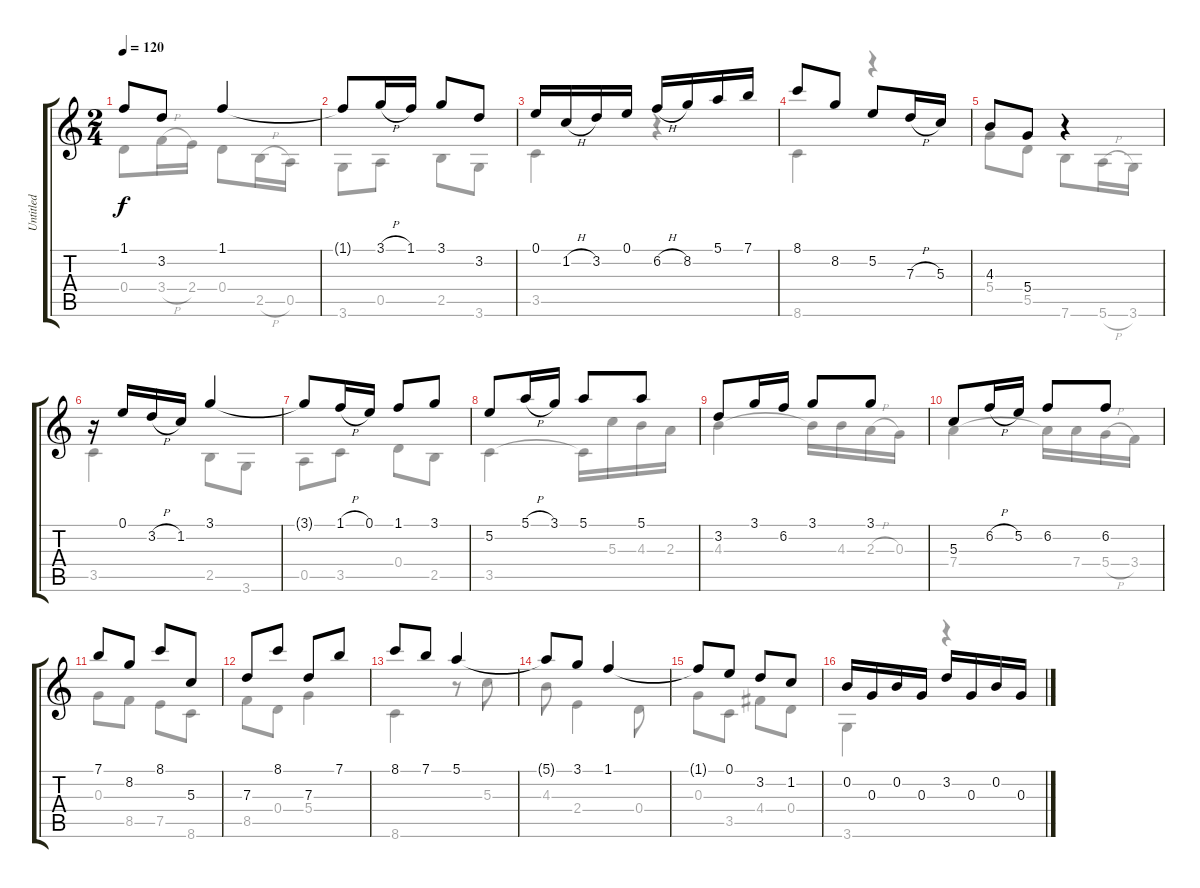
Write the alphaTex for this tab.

\track ("Untitled" "Untitled") {instrument acousticguitarnylon}
\staff {score tabs}
\tuning (E4 B3 G3 D3 A2 E2) {hide}
\voice
\ts (2 4)
\tempo 120
\clef g2
\ks c
1.1.8{dy f} 3.2.8 1.1.4 |
1.1{t}.8 3.1{h}.16 1.1.16 3.1.8 3.2.8 |
0.1.16 1.2{h}.16 3.2.16 0.1.16 6.2{h}.16 8.2.16 5.1.16 7.1.16 |
8.1.8 8.2.8 5.2.8 7.3{h}.16 5.3.16 |
4.3.8 5.4.8 r.4 |
r.16 0.1.16 3.2{h}.16 1.2.16 3.1.4 |
3.1{t}.8 1.1{h}.16 0.1.16 1.1.8 3.1.8 |
5.2.8 5.1{h}.16 3.1.16 5.1.8 5.1.8 |
3.2.8 3.1.16 6.2.16 3.1.8 3.1.8 |
5.3.8 6.2{h}.16 5.2.16 6.2.8 6.2.8 |
7.1.8 8.2.8 8.1.8 5.3.8 |
7.3.8 8.1.8 7.3.8 7.1.8 |
8.1.8 7.1.8 5.1.4 |
5.1{t}.8 3.1.8 1.1.4 |
1.1{t}.8 0.1.8 3.2.8 1.2.8 |
0.2.16 0.3.16 0.2.16 0.3.16 3.2.16 0.3.16 0.2.16 0.3.16
\voice
\clef g2
\ottava regular
\simile none
\ks c
0.4.8{dy f} 3.4{h}.16 2.4.16 0.4.8 2.5{h}.16 0.5.16 |
3.6.8 0.5.8 2.5.8 3.6.8 |
3.5.4 r.4 |
8.6.4 r.4 |
5.4.8 5.5.8 7.6.8 5.6{h}.16 3.6.16 |
3.5.4 2.5.8 3.6.8 |
0.5.8 3.5.8 0.4.8 2.5.8 |
3.5.4 3.5{t}.16 5.3.16 4.3.16 2.3.16 |
4.3.4 4.3{t}.16 4.3.16 2.3{h}.16 0.3.16 |
7.4.4 7.4{t}.16 7.4.16 5.4{h}.16 3.4.16 |
0.3.8 8.5.8 7.5.8 8.6.8 |
8.5.8 0.4.8 5.4.4 |
8.6.4 r.8 5.3.8 |
4.3.8 2.4.4 0.4.8 |
0.3.8 3.5.8 4.4.8 0.4.8 |
3.6.4 r.4
